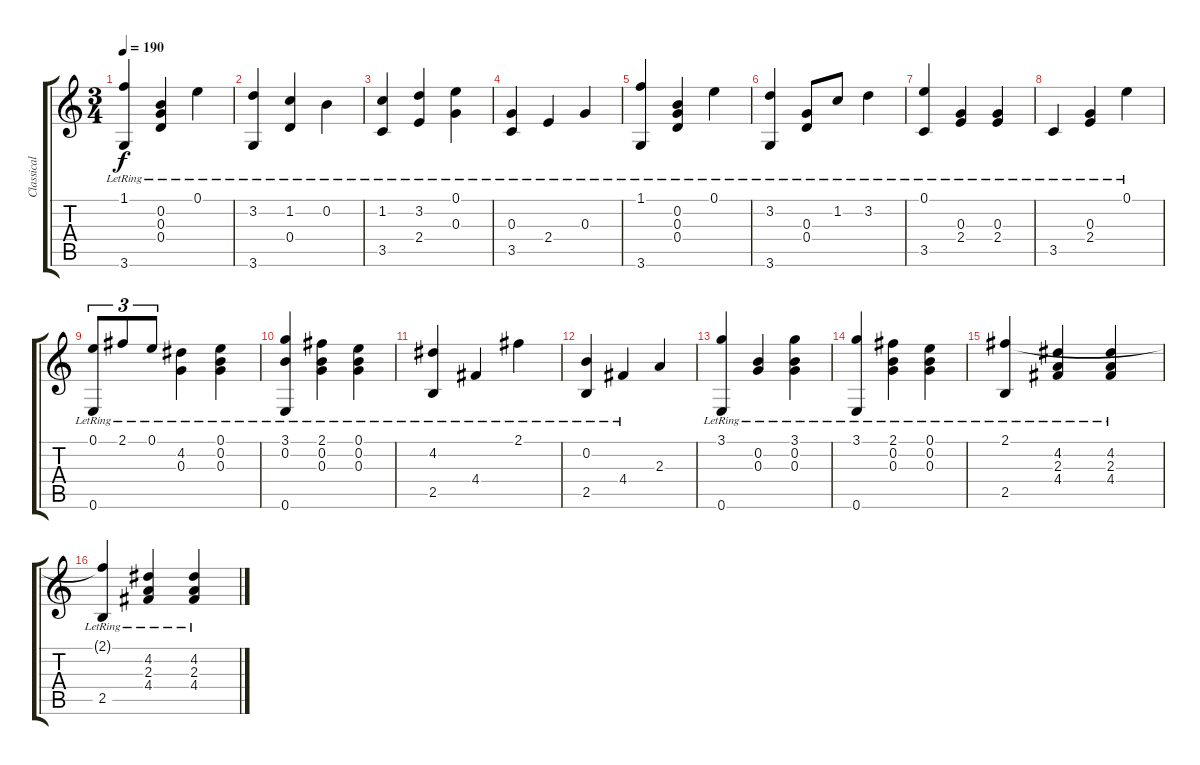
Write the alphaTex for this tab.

\track ("Classical Guitar" "Classical ") {instrument acousticguitarnylon}
\staff {score tabs}
\tuning (E4 B3 G3 D3 A2 E2) {hide}
\ts (3 4)
\tempo 190
\clef g2
\ks c
(1.1{lr} 3.6{lr}).4{dy f} (0.2{lr} 0.3{lr} 0.4{lr}).4 0.1{lr}.4 |
(3.2{lr} 3.6{lr}).4 (1.2{lr} 0.4{lr}).4 0.2{lr}.4 |
(1.2{lr} 3.5{lr}).4 (3.2{lr} 2.4{lr}).4 (0.1{lr} 0.3{lr}).4 |
(0.3{lr} 3.5{lr}).4 2.4{lr}.4 0.3{lr}.4 |
(1.1{lr} 3.6{lr}).4 (0.2{lr} 0.3{lr} 0.4{lr}).4 0.1{lr}.4 |
(3.2{lr} 3.6{lr}).4 (0.3{lr} 0.4{lr}).8 1.2{lr}.8 3.2{lr}.4 |
(0.1{lr} 3.5{lr}).4 (0.3{lr} 2.4{lr}).4 (0.3{lr} 2.4{lr}).4 |
3.5{lr}.4 (0.3{lr} 2.4{lr}).4 0.1{lr}.4 |
(0.1{lr} 0.6{lr}).8{tu (3 2)} 2.1{lr}.8{tu (3 2)} 0.1{lr}.8{tu (3 2)} (4.2{lr} 0.3).4 (0.1{lr} 0.2 0.3).4 |
(3.1{lr} 0.2{lr} 0.6{lr}).4 (2.1{lr} 0.2 0.3).4 (0.1{lr} 0.2 0.3{lr}).4 |
(4.2{lr} 2.5{lr}).4 4.4{lr}.4 2.1{lr}.4 |
(0.2 2.5{lr}).4 4.4{lr}.4 2.3.4 |
(3.1{lr} 0.6{lr}).4 (0.2{lr} 0.3{lr}).4 (3.1{lr} 0.2{lr} 0.3{lr}).4 |
(3.1{lr} 0.6{lr}).4 (2.1{lr} 0.2 0.3).4 (0.1{lr} 0.2 0.3{lr}).4 |
(2.1{lr} 2.5{lr}).4 (4.2{lr} 2.3{lr} 4.4{lr}).4 (4.2{lr} 2.3{lr} 4.4{lr}).4 |
(2.1{t} 2.5{lr}).4 (4.2{lr} 2.3{lr} 4.4{lr}).4 (4.2{lr} 2.3{lr} 4.4{lr}).4
